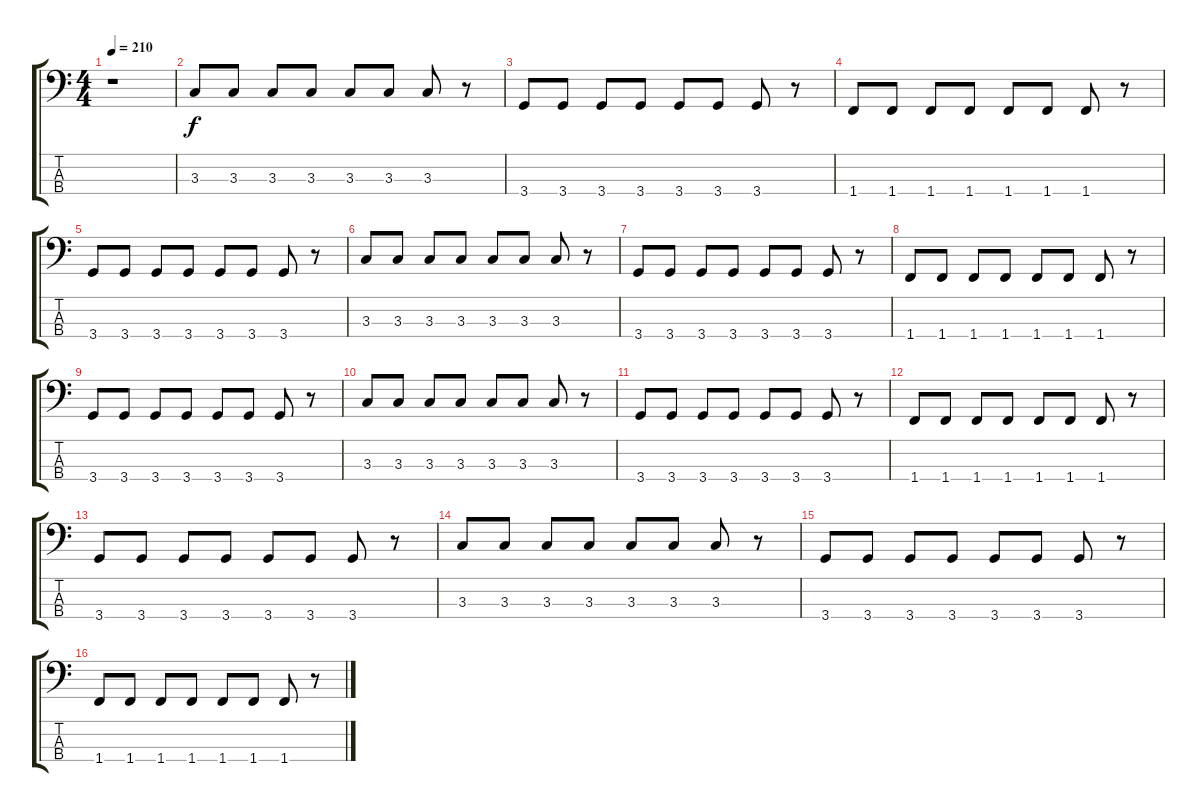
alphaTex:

\track "" {instrument electricbassfinger}
\staff {score tabs}
\tuning (G2 D2 A1 E1) {hide}
\ts (4 4)
\tempo 210
\clef f4
\ks c
r.1{dy f instrument electricbassfinger} |
3.3.8 3.3.8 3.3.8 3.3.8 3.3.8 3.3.8 3.3.8 r.8 |
3.4.8 3.4.8 3.4.8 3.4.8 3.4.8 3.4.8 3.4.8 r.8 |
1.4.8 1.4.8 1.4.8 1.4.8 1.4.8 1.4.8 1.4.8 r.8 |
3.4.8 3.4.8 3.4.8 3.4.8 3.4.8 3.4.8 3.4.8 r.8 |
3.3.8 3.3.8 3.3.8 3.3.8 3.3.8 3.3.8 3.3.8 r.8 |
3.4.8 3.4.8 3.4.8 3.4.8 3.4.8 3.4.8 3.4.8 r.8 |
1.4.8 1.4.8 1.4.8 1.4.8 1.4.8 1.4.8 1.4.8 r.8 |
3.4.8 3.4.8 3.4.8 3.4.8 3.4.8 3.4.8 3.4.8 r.8 |
3.3.8 3.3.8 3.3.8 3.3.8 3.3.8 3.3.8 3.3.8 r.8 |
3.4.8 3.4.8 3.4.8 3.4.8 3.4.8 3.4.8 3.4.8 r.8 |
1.4.8 1.4.8 1.4.8 1.4.8 1.4.8 1.4.8 1.4.8 r.8 |
3.4.8 3.4.8 3.4.8 3.4.8 3.4.8 3.4.8 3.4.8 r.8 |
3.3.8 3.3.8 3.3.8 3.3.8 3.3.8 3.3.8 3.3.8 r.8 |
3.4.8 3.4.8 3.4.8 3.4.8 3.4.8 3.4.8 3.4.8 r.8 |
1.4.8 1.4.8 1.4.8 1.4.8 1.4.8 1.4.8 1.4.8 r.8
